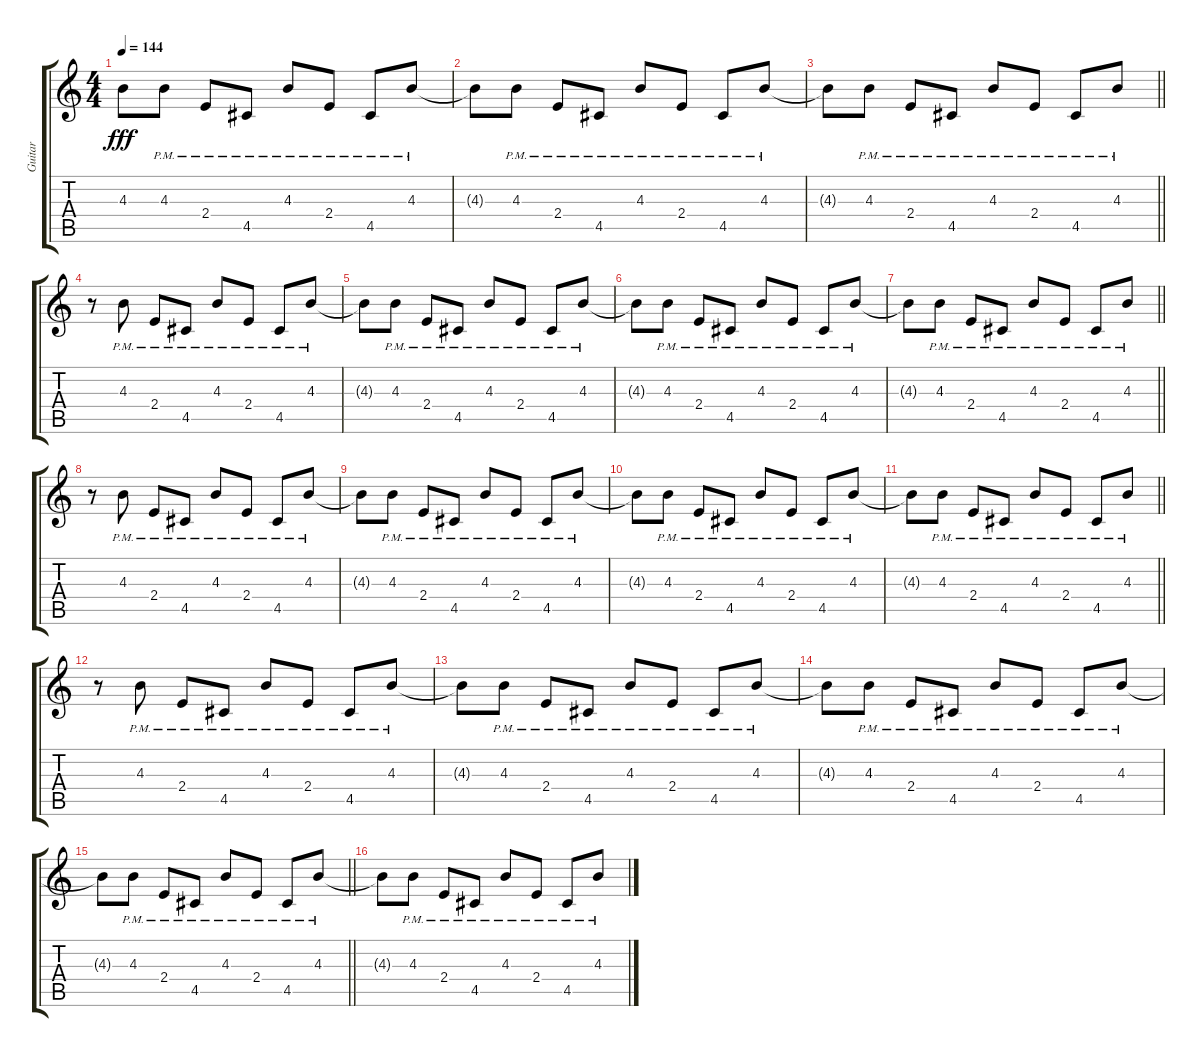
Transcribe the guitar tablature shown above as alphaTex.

\track ("Guitar" "Guitar") {instrument electricguitarclean}
\staff {score tabs}
\tuning (E4 B3 G3 D3 A2 E2) {hide}
\ts (4 4)
\tempo 144
\clef g2
\ks c
4.3{t}.8{dy fff} 4.3{pm}.8 2.4{pm}.8 4.5{pm}.8 4.3{pm}.8 2.4{pm}.8 4.5{pm}.8 4.3{pm}.8 |
4.3{t}.8 4.3{pm}.8 2.4{pm}.8 4.5{pm}.8 4.3{pm}.8 2.4{pm}.8 4.5{pm}.8 4.3{pm}.8 |
\barLineRight lightlight
4.3{t}.8 4.3{pm}.8 2.4{pm}.8 4.5{pm}.8 4.3{pm}.8 2.4{pm}.8 4.5{pm}.8 4.3{pm}.8 |
r.8 4.3{pm}.8 2.4{pm}.8 4.5{pm}.8 4.3{pm}.8 2.4{pm}.8 4.5{pm}.8 4.3{pm}.8 |
4.3{t}.8 4.3{pm}.8 2.4{pm}.8 4.5{pm}.8 4.3{pm}.8 2.4{pm}.8 4.5{pm}.8 4.3{pm}.8 |
4.3{t}.8 4.3{pm}.8 2.4{pm}.8 4.5{pm}.8 4.3{pm}.8 2.4{pm}.8 4.5{pm}.8 4.3{pm}.8 |
\barLineRight lightlight
4.3{t}.8 4.3{pm}.8 2.4{pm}.8 4.5{pm}.8 4.3{pm}.8 2.4{pm}.8 4.5{pm}.8 4.3{pm}.8 |
r.8 4.3{pm}.8 2.4{pm}.8 4.5{pm}.8 4.3{pm}.8 2.4{pm}.8 4.5{pm}.8 4.3{pm}.8 |
4.3{t}.8 4.3{pm}.8 2.4{pm}.8 4.5{pm}.8 4.3{pm}.8 2.4{pm}.8 4.5{pm}.8 4.3{pm}.8 |
4.3{t}.8 4.3{pm}.8 2.4{pm}.8 4.5{pm}.8 4.3{pm}.8 2.4{pm}.8 4.5{pm}.8 4.3{pm}.8 |
\barLineRight lightlight
4.3{t}.8 4.3{pm}.8 2.4{pm}.8 4.5{pm}.8 4.3{pm}.8 2.4{pm}.8 4.5{pm}.8 4.3{pm}.8 |
r.8{volume 8} 4.3{pm}.8 2.4{pm}.8 4.5{pm}.8 4.3{pm}.8 2.4{pm}.8 4.5{pm}.8 4.3{pm}.8 |
4.3{t}.8 4.3{pm}.8 2.4{pm}.8 4.5{pm}.8 4.3{pm}.8 2.4{pm}.8 4.5{pm}.8 4.3{pm}.8 |
4.3{t}.8 4.3{pm}.8 2.4{pm}.8 4.5{pm}.8 4.3{pm}.8 2.4{pm}.8 4.5{pm}.8 4.3{pm}.8 |
\barLineRight lightlight
4.3{t}.8 4.3{pm}.8 2.4{pm}.8 4.5{pm}.8 4.3{pm}.8 2.4{pm}.8 4.5{pm}.8 4.3{pm}.8 |
4.3{t}.8{volume 4} 4.3{pm}.8 2.4{pm}.8 4.5{pm}.8 4.3{pm}.8 2.4{pm}.8 4.5{pm}.8 4.3{pm}.8
